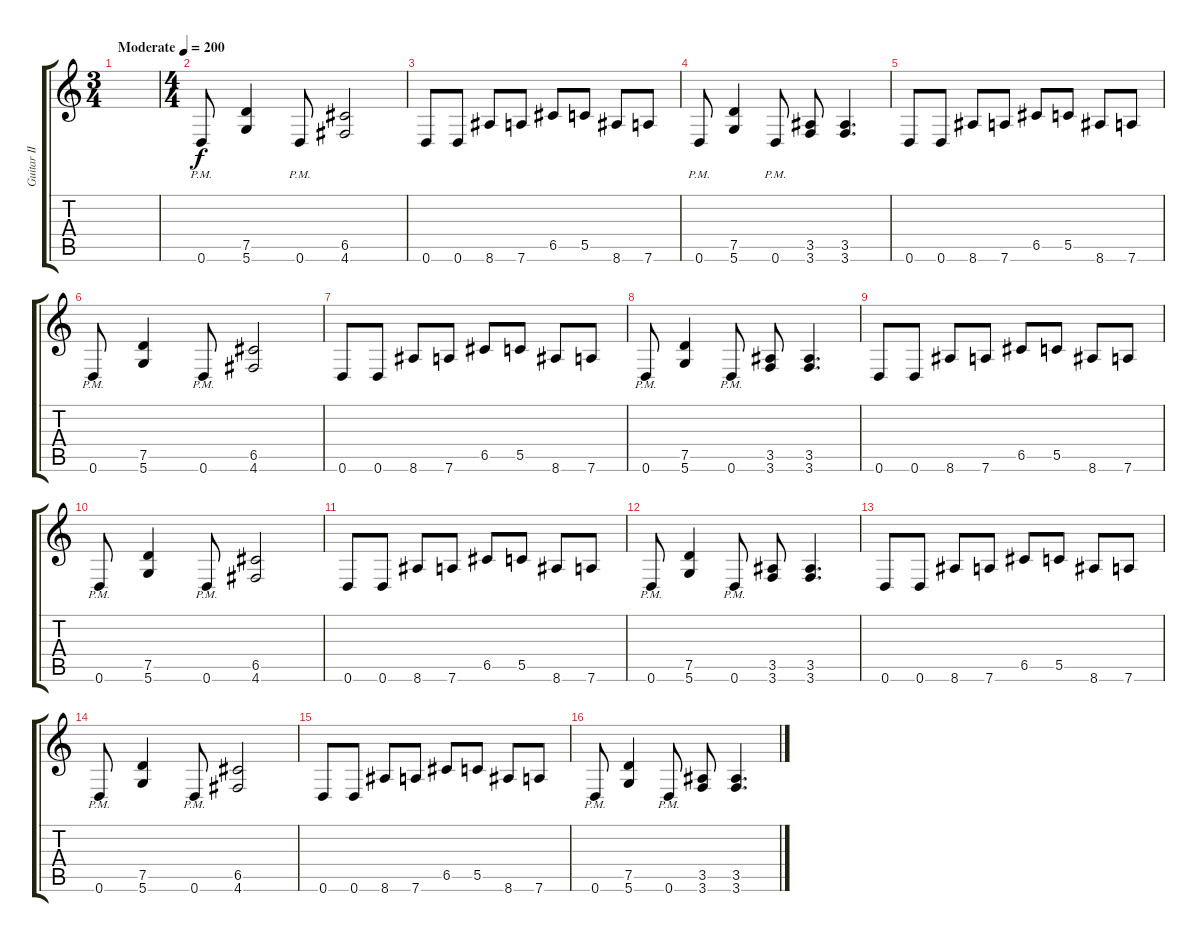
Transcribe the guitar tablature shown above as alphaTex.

\track ("Guitar II" "Guitar II") {instrument distortionguitar}
\staff {score tabs}
\tuning (D4 A3 F3 C3 G2 D2) {hide}
\ts (3 4)
\tempo (200 "Moderate")
\clef g2
\ks c
|
\ts (4 4)
0.6{pm}.8 (7.5 5.6).4 0.6{pm}.8 (6.5 4.6).2 |
0.6.8 0.6.8 8.6.8 7.6.8 6.5.8 5.5.8 8.6.8 7.6.8 |
0.6{pm}.8 (7.5 5.6).4 0.6{pm}.8 (3.5 3.6).8 (3.5 3.6).4{d} |
0.6.8 0.6.8 8.6.8 7.6.8 6.5.8 5.5.8 8.6.8 7.6.8 |
0.6{pm}.8 (7.5 5.6).4 0.6{pm}.8 (6.5 4.6).2 |
0.6.8 0.6.8 8.6.8 7.6.8 6.5.8 5.5.8 8.6.8 7.6.8 |
0.6{pm}.8 (7.5 5.6).4 0.6{pm}.8 (3.5 3.6).8 (3.5 3.6).4{d} |
0.6.8 0.6.8 8.6.8 7.6.8 6.5.8 5.5.8 8.6.8 7.6.8 |
0.6{pm}.8 (7.5 5.6).4 0.6{pm}.8 (6.5 4.6).2 |
0.6.8 0.6.8 8.6.8 7.6.8 6.5.8 5.5.8 8.6.8 7.6.8 |
0.6{pm}.8 (7.5 5.6).4 0.6{pm}.8 (3.5 3.6).8 (3.5 3.6).4{d} |
0.6.8 0.6.8 8.6.8 7.6.8 6.5.8 5.5.8 8.6.8 7.6.8 |
0.6{pm}.8 (7.5 5.6).4 0.6{pm}.8 (6.5 4.6).2 |
0.6.8 0.6.8 8.6.8 7.6.8 6.5.8 5.5.8 8.6.8 7.6.8 |
0.6{pm}.8 (7.5 5.6).4 0.6{pm}.8 (3.5 3.6).8 (3.5 3.6).4{d}
